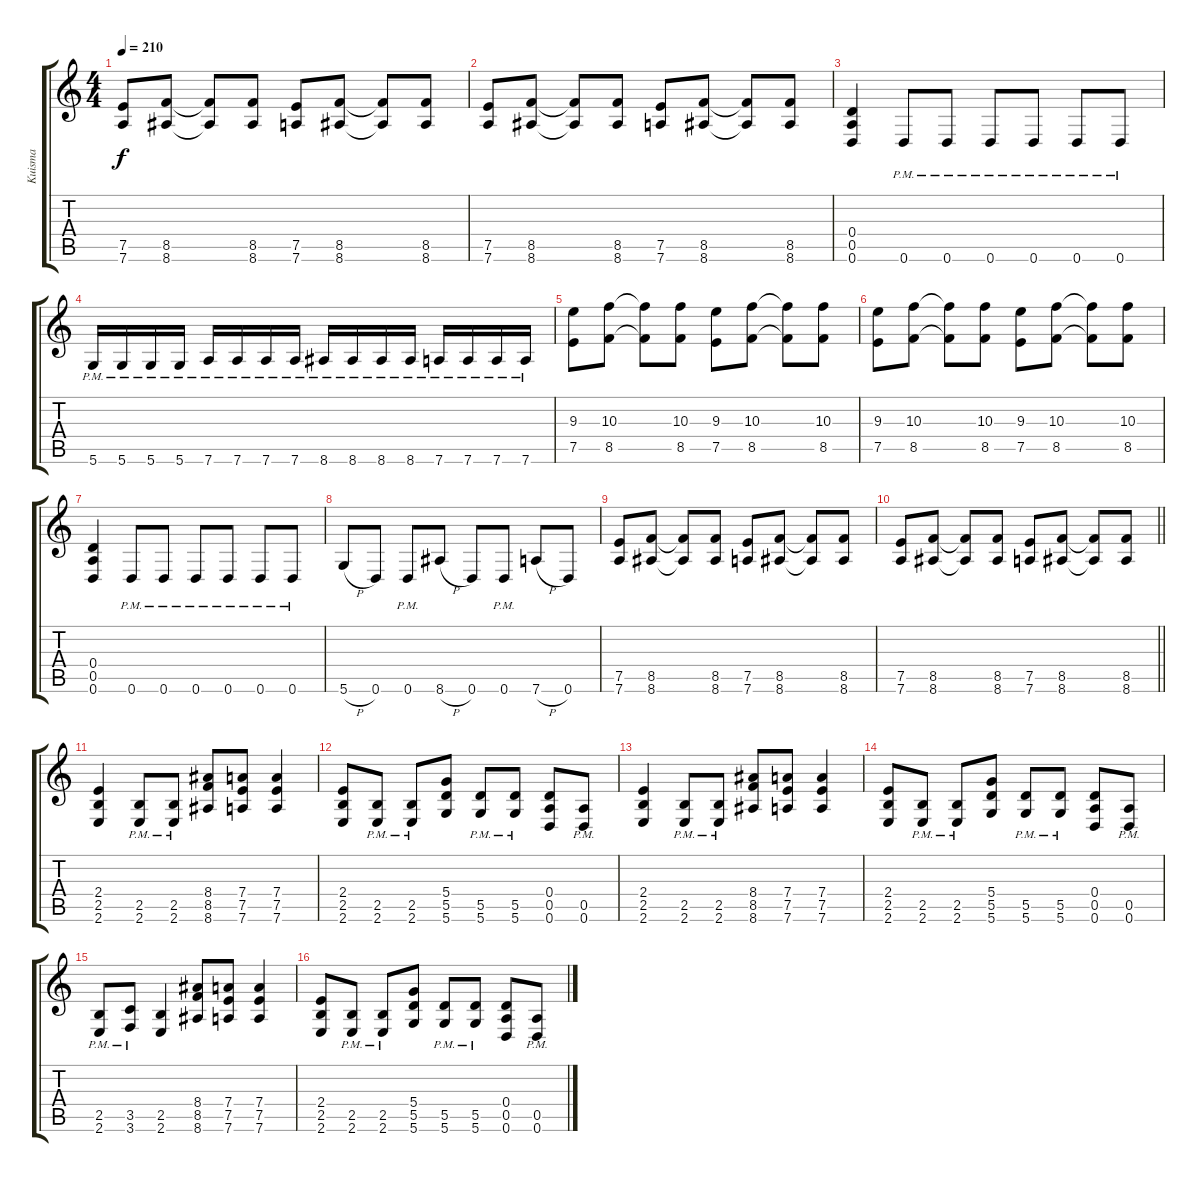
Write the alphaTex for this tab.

\track ("Kuisma" "Kuisma") {instrument distortionguitar}
\staff {score tabs}
\tuning (E4 B3 G3 D3 A2 D2) {hide}
\ts (4 4)
\tempo 210
\clef g2
\ks c
(7.5 7.6).8{dy f} (8.5 8.6).8 (8.5{t} 8.6{t}).8 (8.5 8.6).8 (7.5 7.6).8 (8.5 8.6).8 (8.5{t} 8.6{t}).8 (8.5 8.6).8 |
(7.5 7.6).8 (8.5 8.6).8 (8.5{t} 8.6{t}).8 (8.5 8.6).8 (7.5 7.6).8 (8.5 8.6).8 (8.5{t} 8.6{t}).8 (8.5 8.6).8 |
(0.4 0.5 0.6).4 0.6{pm}.8 0.6{pm}.8 0.6{pm}.8 0.6{pm}.8 0.6{pm}.8 0.6{pm}.8 |
5.6{pm}.16 5.6{pm}.16 5.6{pm}.16 5.6{pm}.16 7.6{pm}.16 7.6{pm}.16 7.6{pm}.16 7.6{pm}.16 8.6{pm}.16 8.6{pm}.16 8.6{pm}.16 8.6{pm}.16 7.6{pm}.16 7.6{pm}.16 7.6{pm}.16 7.6{pm}.16 |
(9.3 7.5).8 (10.3 8.5).8 (10.3{t} 8.5{t}).8 (10.3 8.5).8 (9.3 7.5).8 (10.3 8.5).8 (10.3{t} 8.5{t}).8 (10.3 8.5).8 |
(9.3 7.5).8 (10.3 8.5).8 (10.3{t} 8.5{t}).8 (10.3 8.5).8 (9.3 7.5).8 (10.3 8.5).8 (10.3{t} 8.5{t}).8 (10.3 8.5).8 |
(0.4 0.5 0.6).4 0.6{pm}.8 0.6{pm}.8 0.6{pm}.8 0.6{pm}.8 0.6{pm}.8 0.6{pm}.8 |
5.6{h}.8 0.6.8 0.6{pm}.8 8.6{h}.8 0.6.8 0.6{pm}.8 7.6{h}.8 0.6.8 |
(7.5 7.6).8 (8.5 8.6).8 (8.5{t} 8.6{t}).8 (8.5 8.6).8 (7.5 7.6).8 (8.5 8.6).8 (8.5{t} 8.6{t}).8 (8.5 8.6).8 |
\barLineRight lightlight
(7.5 7.6).8 (8.5 8.6).8 (8.5{t} 8.6{t}).8 (8.5 8.6).8 (7.5 7.6).8 (8.5 8.6).8 (8.5{t} 8.6{t}).8 (8.5 8.6).8 |
(2.4 2.5 2.6).4 (2.5{pm} 2.6{pm}).8 (2.5{pm} 2.6{pm}).8 (8.4 8.5 8.6).8 (7.4 7.5 7.6).8 (7.4 7.5 7.6).4 |
(2.4 2.5 2.6).8 (2.5{pm} 2.6{pm}).8 (2.5{pm} 2.6{pm}).8 (5.4 5.5 5.6).8 (5.5{pm} 5.6{pm}).8 (5.5{pm} 5.6{pm}).8 (0.4 0.5 0.6).8 (0.5{pm} 0.6{pm}).8 |
(2.4 2.5 2.6).4 (2.5{pm} 2.6{pm}).8 (2.5{pm} 2.6{pm}).8 (8.4 8.5 8.6).8 (7.4 7.5 7.6).8 (7.4 7.5 7.6).4 |
(2.4 2.5 2.6).8 (2.5{pm} 2.6{pm}).8 (2.5{pm} 2.6{pm}).8 (5.4 5.5 5.6).8 (5.5{pm} 5.6{pm}).8 (5.5{pm} 5.6{pm}).8 (0.4 0.5 0.6).8 (0.5{pm} 0.6{pm}).8 |
(2.5{pm} 2.6{pm}).8 (3.5{pm} 3.6{pm}).8 (2.5 2.6).4 (8.4 8.5 8.6).8 (7.4 7.5 7.6).8 (7.4 7.5 7.6).4 |
(2.4 2.5 2.6).8 (2.5{pm} 2.6{pm}).8 (2.5{pm} 2.6{pm}).8 (5.4 5.5 5.6).8 (5.5{pm} 5.6{pm}).8 (5.5{pm} 5.6{pm}).8 (0.4 0.5 0.6).8 (0.5{pm} 0.6{pm}).8
